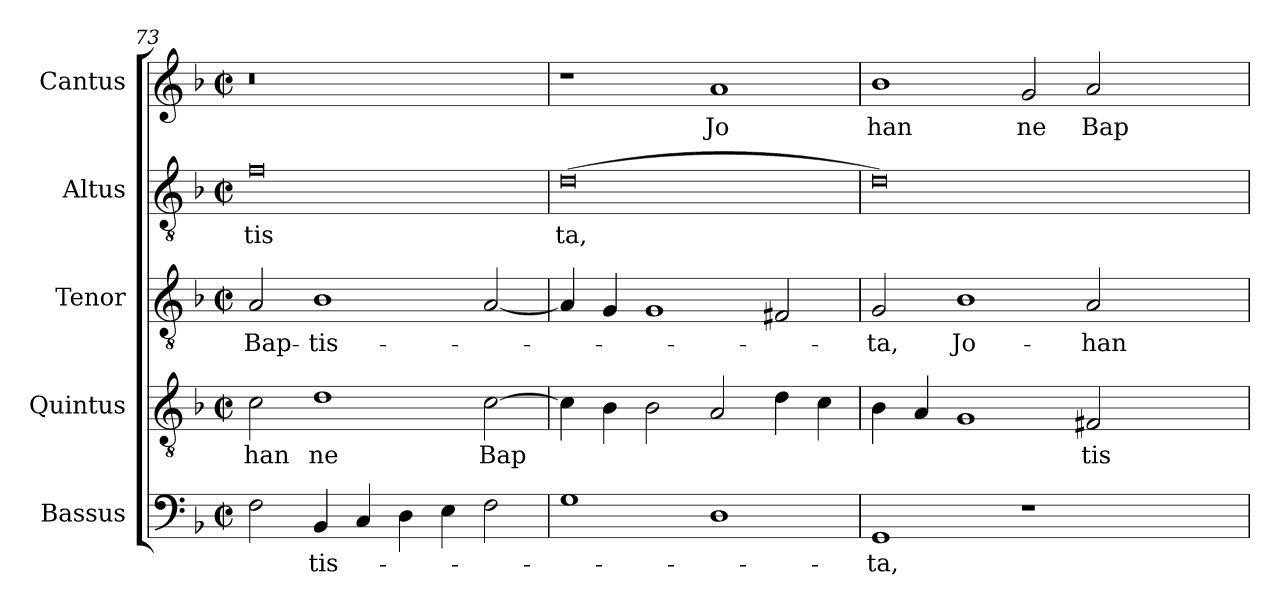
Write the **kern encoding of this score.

**kern	**text	**kern	**text	**kern	**text	**kern	**text	**kern	**text
*part5	*part5	*part4	*part4	*part3	*part3	*part2	*part2	*part1	*part1
*staff5	*staff5	*staff4	*staff4	*staff3	*staff3	*staff2	*staff2	*staff1	*staff1
*I"Bassus	*	*I"Quintus	*	*I"Tenor	*	*I"Altus	*	*I"Cantus	*
!!LO:PB:g=z
*clefF4	*	*clefGv2	*	*clefGv2	*	*clefGv2	*	*clefG2	*
*k[b-]	*	*k[b-]	*	*k[b-]	*	*k[b-]	*	*k[b-]	*
*F:	*	*F:	*	*F:	*	*F:	*	*F:	*
*M2/2	*	*M2/2	*	*M2/2	*	*M2/2	*	*M2/2	*
*met(c|)	*	*met(c|)	*	*met(c|)	*	*met(c|)	*	*met(c|)	*
=73	=73	=73	=73	=73	=73	=73	=73	=73	=73
!	!	!	!LO:LY:b:cj	!	!LO:LY:b:cj	!	!LO:LY:b:cj	!	!
2F\	.	2c\	-han	2A/	Bap-	0f	-tis	0r	.
!	!LO:LY:b	!	!LO:LY:b:cj	!	!LO:LY:b:cj	!	!	!	!
4BB-/	tis-	1d	ne	1B-	-tis-	.	.	.	.
4C/	.	.	.	.	.	.	.	.	.
4D\	.	.	.	.	.	.	.	.	.
4E\	.	.	.	.	.	.	.	.	.
!	!	!	!LO:LY:b	!	!	!	!	!	!
2F\	.	[>2c\	Bap	[<2A/	.	.	.	.	.
=74	=74	=74	=74	=74	=74	=74	=74	=74	=74
!	!	!	!	!	!	!	!LO:LY:b:cj	!	!
1G	.	4c\]	.	4A/]	.	(>0d	ta,	1r	.
.	.	4B-\	.	4G/	.	.	.	.	.
.	.	2B-\	.	1G	.	.	.	.	.
!	!	!	!	!	!	!	!	!	!LO:LY:b:cj
1D	.	2A/	.	.	.	.	.	1a	Jo
.	.	4d\	.	2F#/	.	.	.	.	.
.	.	4c\	.	.	.	.	.	.	.
=75	=75	=75	=75	=75	=75	=75	=75	=75	=75
!	!LO:LY:b:cj	!	!	!	!LO:LY:b:cj	!	!	!	!LO:LY:b:cj
1GG	-ta,	4B-\	.	2G/	-ta,	0d)	.	1b-	han
.	.	4A/	.	.	.	.	.	.	.
!	!	!	!	!	!LO:LY:b:cj	!	!	!	!
.	.	1G	.	1B-	Jo-	.	.	.	.
!LO:N:vis=1	!	!	!	!	!	!	!	!	!LO:LY:b:cj
0r	.	.	.	.	.	.	.	2g/	ne
!	!	!	!LO:LY:b:cj	!	!LO:LY:b:cj	!	!	!	!LO:LY:b:cj
.	.	2F#/	tis	2A/	-han-	.	.	2a/	Bap
.	.	1ryy	.	1ryy	.	1ryy	.	1ryy	.
=	=	=	=	=	=	=	=	=	=
*-	*-	*-	*-	*-	*-	*-	*-	*-	*-
